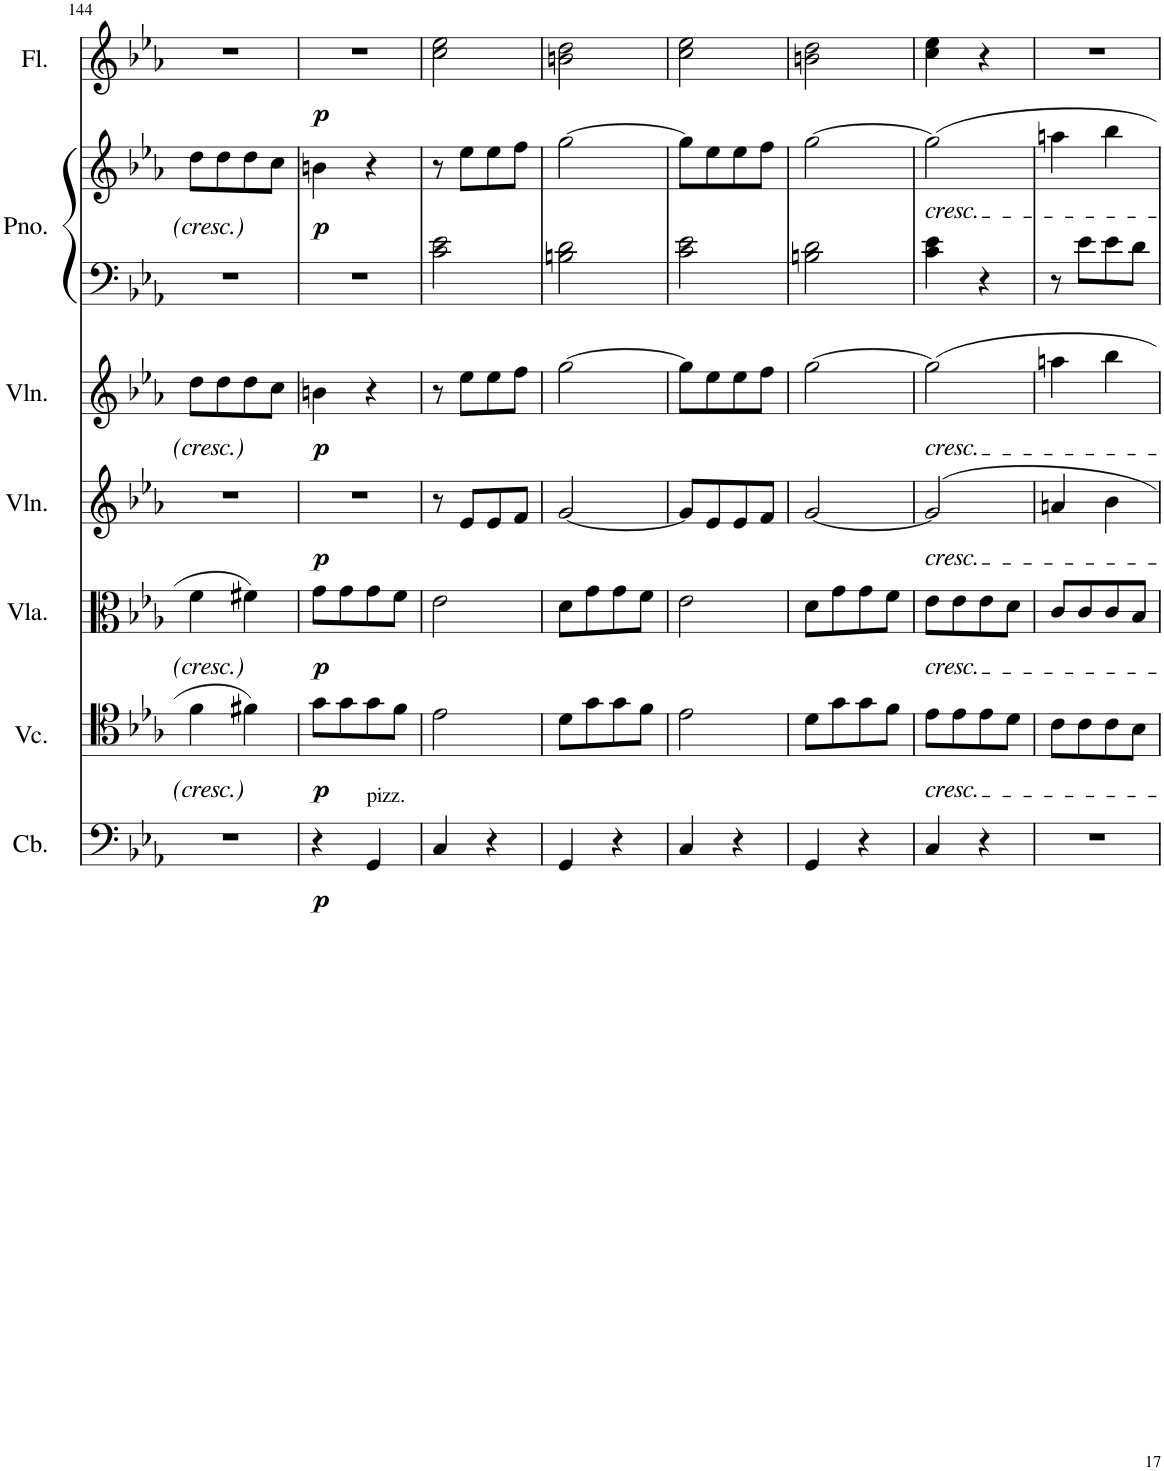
**kern	**dynam	**kern	**dynam	**kern	**dynam	**kern	**dynam	**kern	**dynam	**kern	**kern	**dynam	**kern	**dynam
*part7	*part7	*part6	*part6	*part5	*part5	*part4	*part4	*part3	*part3	*part2	*part2	*part2	*part1	*part1
*staff8	*staff8	*staff7	*staff7	*staff6	*staff6	*staff5	*staff5	*staff4	*staff4	*staff3	*staff2	*staff2/3	*staff1	*staff1
*I"Contrabass	*	*I"Violoncello	*	*I"Viola	*	*I"Violin	*	*I"Violin	*	*I"Piano	*	*	*I"Flute	*
*I'Cb.	*	*I'Vc.	*	*I'Vla.	*	*I'Vln.	*	*I'Vln.	*	*I'Pno.	*	*	*I'Fl.	*
!!LO:PB:g=z
*clefF4	*	*clefC4	*	*clefC3	*	*clefG2	*	*clefG2	*	*clefF4	*clefG2	*	*clefG2	*
*Trd7c12	*	*	*	*	*	*	*	*	*	*	*	*	*	*
*k[b-e-a-]	*	*k[b-e-a-]	*	*k[b-e-a-]	*	*k[b-e-a-]	*	*k[b-e-a-]	*	*k[b-e-a-]	*k[b-e-a-]	*	*k[b-e-a-]	*
*M2/4	*	*M2/4	*	*M2/4	*	*M2/4	*	*M2/4	*	*M2/4	*M2/4	*	*M2/4	*
=144	=144	=144	=144	=144	=144	=144	=144	=144	=144	=144	=144	=144	=144	=144
2r	.	4f\	.	4f\	.	2r	.	8dd\L	.	2r	8dd\L	.	2r	.
.	.	.	.	.	.	.	.	8dd\	.	.	8dd\	.	.	.
.	.	4f#X\	.	4f#X\	.	.	.	8dd\	.	.	8dd\	.	.	.
.	.	.	.	.	.	.	.	8cc\J	.	.	8cc\J	.	.	.
=145	=145	=145	=145	=145	=145	=145	=145	=145	=145	=145	=145	=145	=145	=145
!	!LO:DY:b	!	!LO:DY:b	!	!LO:DY:b	!	!LO:DY:b	!	!LO:DY:b	!	!	!LO:DY:b	!	!LO:DY:b
4r	p	8g\L	p	8g\L	p	2r	p	4bn\	p	2r	4bn\	p	2r	p
.	.	8g\	.	8g\	.	.	.	.	.	.	.	.	.	.
!LO:TX:a:t=pizz.	!	!	!	!	!	!	!	!	!	!	!	!	!	!
4GG/	.	8g\	.	8g\	.	.	.	4r	.	.	4r	.	.	.
.	.	8f\J	.	8f\J	.	.	.	.	.	.	.	.	.	.
=146	=146	=146	=146	=146	=146	=146	=146	=146	=146	=146	=146	=146	=146	=146
4C/	.	2e-\	.	2e-\	.	8r	.	8r	.	2c\ 2e-\	8r	.	2cc\ 2ee-\	.
.	.	.	.	.	.	8e-/L	.	8ee-\L	.	.	8ee-\L	.	.	.
4r	.	.	.	.	.	8e-/	.	8ee-\	.	.	8ee-\	.	.	.
.	.	.	.	.	.	8f/J	.	8ff\J	.	.	8ff\J	.	.	.
=147	=147	=147	=147	=147	=147	=147	=147	=147	=147	=147	=147	=147	=147	=147
4GG/	.	8d\L	.	8d\L	.	[2g/	.	[2gg\	.	2Bn\ 2d\	[2gg\	.	2bn\ 2dd\	.
.	.	8g\	.	8g\	.	.	.	.	.	.	.	.	.	.
4r	.	8g\	.	8g\	.	.	.	.	.	.	.	.	.	.
.	.	8f\J	.	8f\J	.	.	.	.	.	.	.	.	.	.
=148	=148	=148	=148	=148	=148	=148	=148	=148	=148	=148	=148	=148	=148	=148
4C/	.	2e-\	.	2e-\	.	8g/L]	.	8gg\L]	.	2c\ 2e-\	8gg\L]	.	2cc\ 2ee-\	.
.	.	.	.	.	.	8e-/	.	8ee-\	.	.	8ee-\	.	.	.
4r	.	.	.	.	.	8e-/	.	8ee-\	.	.	8ee-\	.	.	.
.	.	.	.	.	.	8f/J	.	8ff\J	.	.	8ff\J	.	.	.
=149	=149	=149	=149	=149	=149	=149	=149	=149	=149	=149	=149	=149	=149	=149
4GG/	.	8d\L	.	8d\L	.	[2g/	.	[2gg\	.	2Bn\ 2d\	[2gg\	.	2bn\ 2dd\	.
.	.	8g\	.	8g\	.	.	.	.	.	.	.	.	.	.
4r	.	8g\	.	8g\	.	.	.	.	.	.	.	.	.	.
.	.	8f\J	.	8f\J	.	.	.	.	.	.	.	.	.	.
=150	=150	=150	=150	=150	=150	=150	=150	=150	=150	=150	=150	=150	=150	=150
!	!	!	!	!	!	!	!	!	!	!	!LO:TX:b:i:t=cresc.	!	!	!
!	!	!	!	!	!	!	!	!LO:TX:b:i:t=cresc.	!	!	!	!	!	!
!	!	!	!	!	!	!LO:TX:b:i:t=cresc.	!	!	!	!	!	!	!	!
!	!	!	!	!LO:TX:b:i:t=cresc.	!	!	!	!	!	!	!	!	!	!
!	!	!LO:TX:b:i:t=cresc.	!	!	!	!	!	!	!	!	!	!	!	!
4C/	.	8e-\L	.	8e-\L	.	2g/]	.	2gg\]	.	4c\ 4e-\	2gg\]	.	4cc\ 4ee-\	.
.	.	8e-\	.	8e-\	.	.	.	.	.	.	.	.	.	.
4r	.	8e-\	.	8e-\	.	.	.	.	.	4r	.	.	4r	.
.	.	8d\J	.	8d\J	.	.	.	.	.	.	.	.	.	.
=151	=151	=151	=151	=151	=151	=151	=151	=151	=151	=151	=151	=151	=151	=151
2r	.	8c\L	.	8c/L	.	4an/	.	4aan\	.	8r	4aan\	.	2r	.
.	.	8c\	.	8c/	.	.	.	.	.	8e-\L	.	.	.	.
.	.	8c\	.	8c/	.	4b-\	.	4bb-\	.	8e-\	4bb-\	.	.	.
.	.	8B-\J	.	8B-/J	.	.	.	.	.	8d\J	.	.	.	.
=	=	=	=	=	=	=	=	=	=	=	=	=	=	=
*-	*-	*-	*-	*-	*-	*-	*-	*-	*-	*-	*-	*-	*-	*-
